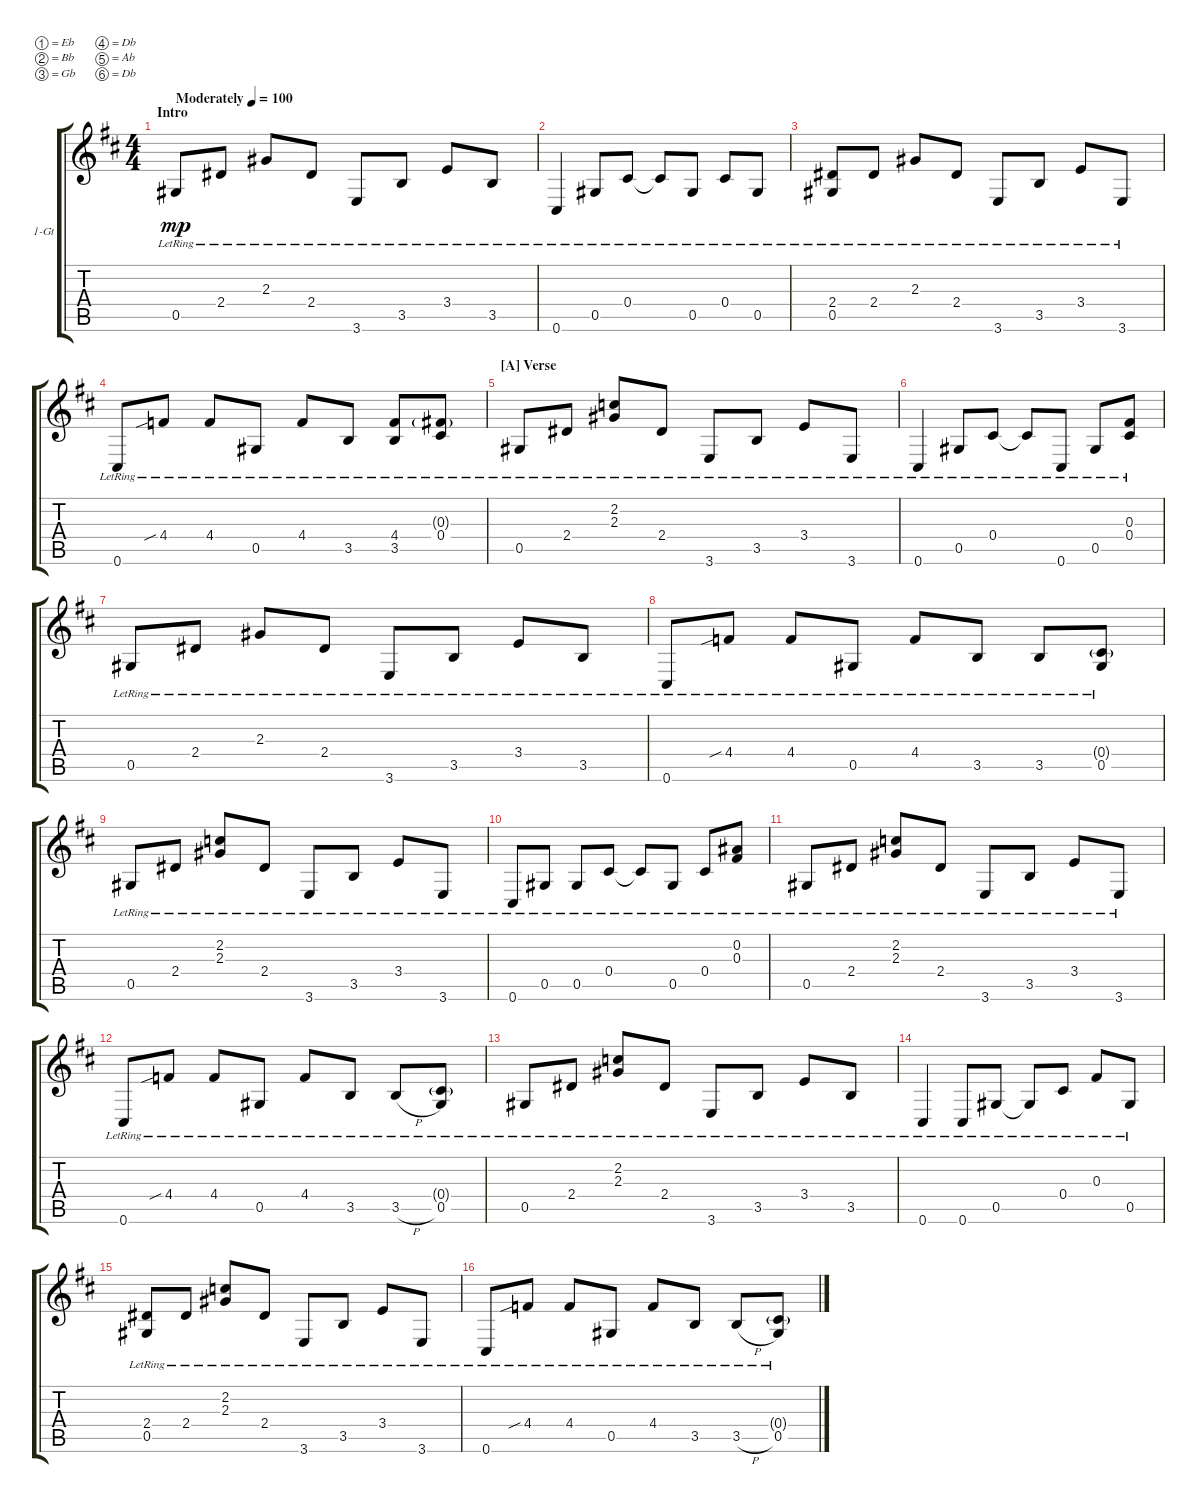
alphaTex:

\defaultSystemsLayout 4
\bracketExtendMode groupsimilarinstruments
\firstSystemTrackNameOrientation horizontal
\otherSystemsTrackNameOrientation horizontal
\track ("1 Guitar" "1-Gt") {instrument electricguitarclean}
\staff {score tabs}
\tuning (Eb4 Bb3 Gb3 Db3 Ab2 Db2)
\ts (4 4)
\section ("" "Intro")
\tempo (100 "Moderately")
\clef g2
\scale
1.09332
\ks d
0.5{lr}.8{dy mp instrument electricguitarclean} 2.4{lr}.8 2.3{lr}.8 2.4{lr}.8 3.6{lr}.8 3.5{lr}.8 3.4{lr}.8 3.5{lr}.8 |
\scale
0.906684 0.6{lr}.4 0.5{lr}.8 0.4{lr}.8 0.4{lr t}.8 0.5{lr}.8 0.4{lr}.8 0.5{lr}.8 |
\scale
1.06305 (0.5{lr} 2.4{lr}).8 2.4{lr}.8 2.3{lr}.8 2.4{lr}.8 3.6{lr}.8 3.5{lr}.8 3.4{lr}.8 3.6{lr}.8 |
\scale
0.936948 0.6{lr}.8 4.4{sib lr}.8 4.4{lr}.8 0.5{lr}.8 4.4{lr}.8 3.5{lr}.8 (3.5{lr} 4.4{lr}).8 (0.4{lr} 0.3{g lr}).8 |
\section ("A" "Verse")
\scale
1.06305 0.5{lr}.8 2.4{lr}.8 (2.3{lr} 2.2{lr}).8 2.4{lr}.8 3.6{lr}.8 3.5{lr}.8 3.4{lr}.8 3.6{lr}.8 |
\scale
0.936948 0.6{lr}.4 0.5{lr}.8 0.4{lr}.8 0.4{lr t}.8 0.6{lr}.8 0.5{lr}.8 (0.4{lr} 0.3{lr}).8 |
\scale
1.06305 0.5{lr}.8 2.4{lr}.8 2.3{lr}.8 2.4{lr}.8 3.6{lr}.8 3.5{lr}.8 3.4{lr}.8 3.5{lr}.8 |
\scale
0.936948 0.6{lr}.8 4.4{sib lr}.8 4.4{lr}.8 0.5{lr}.8 4.4{lr}.8 3.5{lr}.8 3.5{lr}.8 (0.5{lr} 0.4{g lr}).8 |
\scale
1.06305 0.5{lr}.8 2.4{lr}.8 (2.3{lr} 2.2{lr}).8 2.4{lr}.8 3.6{lr}.8 3.5{lr}.8 3.4{lr}.8 3.6{lr}.8 |
\scale
0.936948 0.6{lr}.8 0.5{lr}.8 0.5{lr}.8 0.4{lr}.8 0.4{lr t}.8 0.5{lr}.8 0.4{lr}.8 (0.2{lr} 0.3{lr}).8 |
\scale
1.06305 0.5{lr}.8 2.4{lr}.8 (2.3{lr} 2.2{lr}).8 2.4{lr}.8 3.6{lr}.8 3.5{lr}.8 3.4{lr}.8 3.6{lr}.8 |
\scale
0.936948 0.6{lr}.8 4.4{sib lr}.8 4.4{lr}.8 0.5{lr}.8 4.4{lr}.8 3.5{lr}.8 3.5{h lr}.8 (0.5{lr} 0.4{g lr}).8 |
\scale
1.06305 0.5{lr}.8 2.4{lr}.8 (2.3{lr} 2.2{lr}).8 2.4{lr}.8 3.6{lr}.8 3.5{lr}.8 3.4{lr}.8 3.5{lr}.8 |
\scale
0.936948 0.6{lr}.4 0.6{lr}.8 0.5{lr}.8 0.5{lr t}.8 0.4{lr}.8 0.3{lr}.8 0.5{lr}.8 |
\scale
1.06305 (0.5{lr} 2.4{lr}).8 2.4{lr}.8 (2.3{lr} 2.2{lr}).8 2.4{lr}.8 3.6{lr}.8 3.5{lr}.8 3.4{lr}.8 3.6{lr}.8 |
\scale
0.936948 0.6{lr}.8 4.4{sib lr}.8 4.4{lr}.8 0.5{lr}.8 4.4{lr}.8 3.5{lr}.8 3.5{h lr}.8 (0.5{lr} 0.4{g lr}).8
